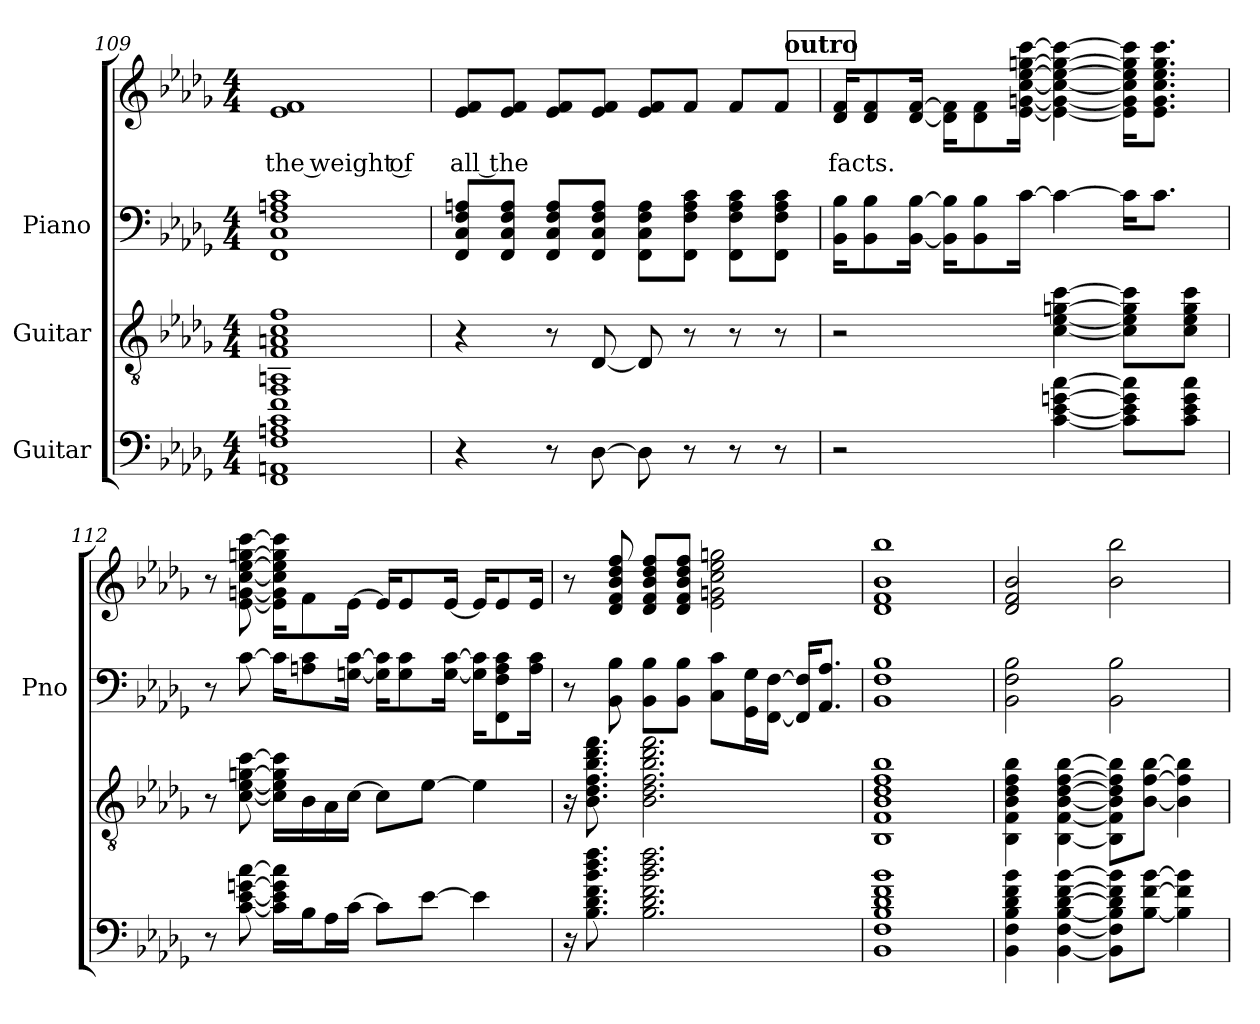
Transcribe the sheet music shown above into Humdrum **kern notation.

**kern	**kern	**kern	**kern	**text
*part3	*part2	*part1	*part1	*part1
*staff4	*staff3	*staff2	*staff1	*staff1
*I"Guitar	*I"Guitar	*I"Piano	*	*
*	*	*I'Pno	*	*
!!LO:PB:g=z
*	*clefGv2	*clefF4	*clefG2	*
*k[b-e-a-d-g-]	*k[b-e-a-d-g-]	*k[b-e-a-d-g-]	*k[b-e-a-d-g-]	*
*D-:	*D-:	*D-:	*D-:	*
*M4/4	*M4/4	*M4/4	*M4/4	*
=109	=109	=109	=109	=109
!	!	!	!	!LO:LY:b
1FF 1AA 1F 1A 1c 1f	1FF 1AAn 1F 1An 1c 1f	1FF 1C 1F 1An 1c	1e- 1f	the weight of
=110	=110	=110	=110	=110
!	!	!	!	!LO:LY:b
4r	4r	8FF/ 8C/ 8F/ 8An/L	8e-/ 8f/L	all the
.	.	8FF/ 8C/ 8F/ 8A/J	8e-/ 8f/J	.
8r	8r	8FF/ 8C/ 8F/ 8A/L	8e-/ 8f/L	.
[8D-	[8D-/	8FF/ 8C/ 8F/ 8A/J	8e-/ 8f/J	.
8D-]	8D-/]	8FF\ 8C\ 8F\ 8A\L	8e-/ 8f/L	.
8r	8r	8FF\ 8F\ 8A\ 8c\J	8f/J	.
8r	8r	8FF\ 8F\ 8A\ 8c\L	8f/L	.
8r	8r	8FF\ 8F\ 8A\ 8c\J	8f/J	.
!!LO:REH:place=s1:a:B:cj:fs=14:t=outro
=111	=111	=111	=111	=111
!	!	!	!	!LO:LY:b
2r	2r	16BB-\ 16B-\KL	16d-/ 16f/KL	facts.
.	.	8BB-\ 8B-\	8d-/ 8f/	.
.	.	[16BB-\ [16B-\Jk	[16d-/ [16f/Jk	.
.	.	16BB-\] 16B-\]KL	16d-\] 16f\]KL	.
.	.	8BB-\ 8B-\	8d-\ 8f\	.
.	.	[16c\Jk	[16e-\ [16gn\ [16cc\ [16ee-\ [16ggn\ [16ccc\Jk	.
[4c [4e- [4g [4cc	[4c\ [4e-\ [4gn\ [4cc\	4c\_	4e-\_ 4g\_ 4cc\_ 4ee-\_ 4gg\_ 4ccc\_	.
8c]\ 8e-]\ 8g]\ 8cc]\L	8c\] 8e-\] 8g\] 8cc\]L	16c\KL]	16e-\] 16g\] 16cc\] 16ee-\] 16gg\] 16ccc\]KL	.
.	.	8.c\J	8.e-\ 8.g\ 8.cc\ 8.ee-\ 8.gg\ 8.ccc\J	.
8c\ 8e-\ 8g\ 8cc\J	8c\ 8e-\ 8g\ 8cc\J	.	.	.
=112	=112	=112	=112	=112
8r	8r	8r	8r	.
[8c [8e- [8g [8cc	[8c\ [8e-\ [8gn\ [8cc\	[8c\	[8e-\ [8gn\ [8cc\ [8ee-\ [8ggn\ [8ccc\	.
16c]\ 16e-]\ 16g]\ 16cc]\LL	16c\] 16e-\] 16g\] 16cc\]LL	16c\KL]	16e-\] 16g\] 16cc\] 16ee-\] 16gg\] 16ccc\]KL	.
16B-J	16B-\	8An\ 8c\	8f\	.
16A-L	16A-\	.	.	.
[16cJJ	[16c\JJ	[16Gn\ [16c\Jk	[16e-\Jk	.
8cL]	8c\L]	16G\] 16c\]KL	16e-/KL]	.
.	.	8G\ 8c\	8e-/	.
[8e-J	[8e-\J	.	.	.
.	.	[16G\ [16c\Jk	[16e-/Jk	.
4e-]	4e-\]	16G\] 16c\]KL	16e-/KL]	.
.	.	8FF\ 8F\ 8A\ 8c\	8e-/	.
.	.	16A\ 16c\Jk	16e-/Jk	.
!!LO:LB:g=z
=113	=113	=113	=113	=113
16r	16r	8r	8r	.
8.B- 8.d- 8.f 8.b- 8.dd- 8.ff	8.B-\ 8.d-\ 8.f\ 8.b-\ 8.dd-\ 8.ff\	.	.	.
.	.	8BB-\ 8B-\	8d-/ 8f/ 8b-/ 8dd-/ 8ff/	.
2.B- 2.d- 2.f 2.b- 2.dd- 2.ff	2.B-\ 2.d-\ 2.f\ 2.b-\ 2.dd-\ 2.ff\	8BB-\ 8B-\L	8d-/ 8f/ 8b-/ 8dd-/ 8ff/L	.
.	.	8BB-\ 8B-\J	8d-/ 8f/ 8b-/ 8dd-/ 8ff/J	.
.	.	8C\ 8c\L	2e-\ 2gn\ 2cc\ 2ee-\ 2ggn\	.
.	.	16GG-\ 16G-\L	.	.
.	.	[16FF\ [16F\JJ	.	.
.	.	16FF/] 16F/]KL	.	.
.	.	8.AA-/ 8.A-/J	.	.
=114	=114	=114	=114	=114
1BB- 1F 1B- 1d- 1f 1b-	1BB- 1F 1B- 1d- 1f 1b-	1BB- 1F 1B-	1d- 1f 1b- 1bb-	.
=115	=115	=115	=115	=115
4BB- 4F 4B- 4d- 4f 4b-	4BB-\ 4F\ 4B-\ 4d-\ 4f\ 4b-\	2BB-\ 2F\ 2B-\	2d-/ 2f/ 2b-/	.
[4BB- [4F [4B- [4d- [4f [4b-	[4BB-\ [4F\ [4B-\ [4d-\ [4f\ [4b-\	.	.	.
8BB-]\ 8F]\ 8B-]\ 8d-]\ 8f]\ 8b-]\L	8BB-\] 8F\] 8B-\] 8d-\] 8f\] 8b-\]L	2BB-\ 2B-\	2b-\ 2bb-\	.
[8B-\ [8f\ [8b-\J	[8B-\ [8f\ [8b-\J	.	.	.
4B-] 4f] 4b-]	4B-\] 4f\] 4b-\]	.	.	.
=	=	=	=	=
*-	*-	*-	*-	*-
